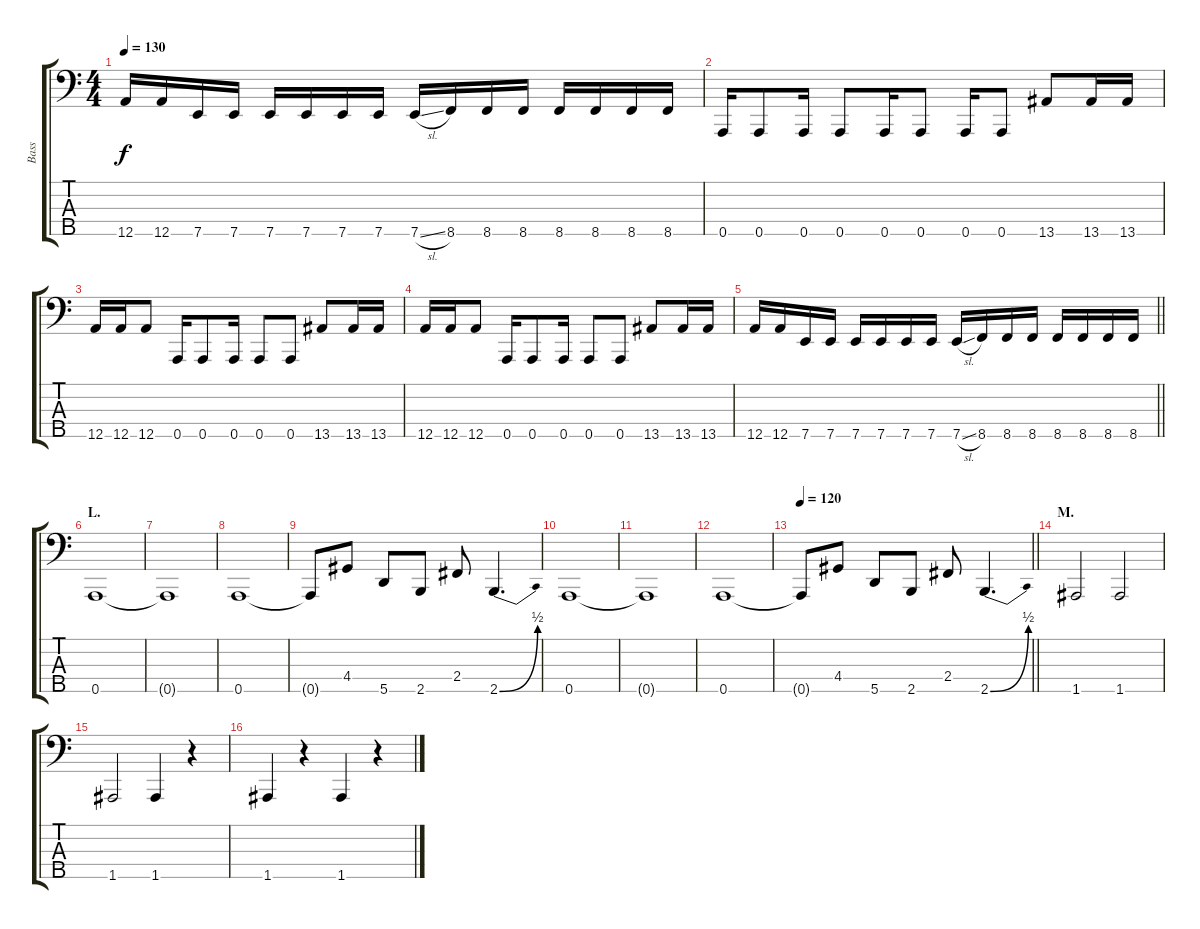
\track ("Bass" "Bass") {instrument electricbasspick}
\staff {score tabs}
\tuning (G2 D2 A1 E1 A0) {hide}
\ts (4 4)
\tempo 130
\clef f4
\ks c
12.5.16{dy f} 12.5.16 7.5.16 7.5.16 7.5.16 7.5.16 7.5.16 7.5.16 7.5{sl}.16 8.5.16 8.5.16 8.5.16 8.5.16 8.5.16 8.5.16 8.5.16 |
0.5.16 0.5.8 0.5.16 0.5.8 0.5.16 0.5.8 0.5.16 0.5.8 13.5.8 13.5.16 13.5.16 |
12.5.16 12.5.16 12.5.8 0.5.16 0.5.8 0.5.16 0.5.8 0.5.8 13.5.8 13.5.16 13.5.16 |
12.5.16 12.5.16 12.5.8 0.5.16 0.5.8 0.5.16 0.5.8 0.5.8 13.5.8 13.5.16 13.5.16 |
\barLineRight lightlight
12.5.16 12.5.16 7.5.16 7.5.16 7.5.16 7.5.16 7.5.16 7.5.16 7.5{sl}.16 8.5.16 8.5.16 8.5.16 8.5.16 8.5.16 8.5.16 8.5.16 |
\section ("" "L.")
0.5.1 |
0.5{t}.1 |
0.5.1 |
0.5{t}.8 4.4.8 5.5.8 2.5.8 2.4.8 2.5{be (bend 0 0 60 2)}.4{d} |
0.5.1 |
0.5{t}.1 |
0.5.1 |
\tempo 120
\barLineRight lightlight
0.5{t}.8 4.4.8 5.5.8 2.5.8 2.4.8 2.5{be (bend 0 0 60 2)}.4{d} |
\section ("" "M.")
1.5.2 1.5.2 |
1.5.2 1.5.4 r.4 |
1.5.4 r.4 1.5.4 r.4
